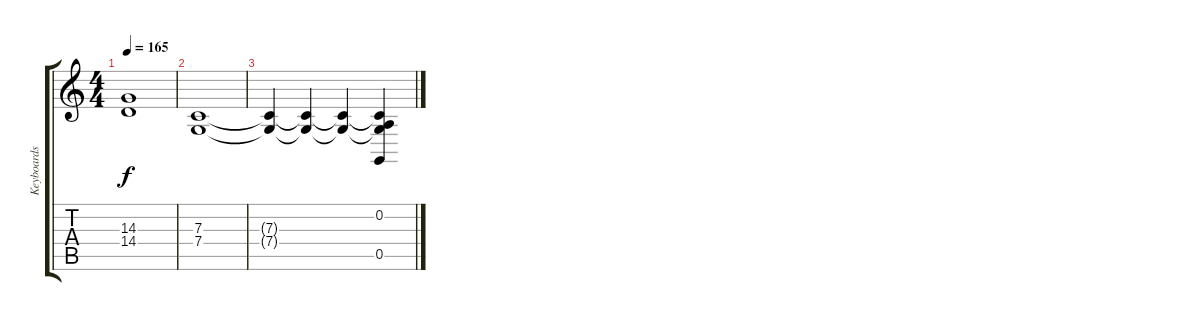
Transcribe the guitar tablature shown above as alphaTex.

\track ("Keyboards" "Keyboards") {instrument stringensemble1}
\staff {score tabs}
\tuning (D4 A3 F3 C3 G2 D2) {hide}
\ts (4 4)
\tempo 165
\clef g2
\ks c
(14.3 14.4).1{dy f} |
(7.3 7.4).1 |
(7.3{t} 7.4{t}).4{volume 10} (7.3{t} 7.4{t}).4{volume 7} (7.3{t} 7.4{t}).4{volume 4} (0.2 7.3{t} 7.4{t} 0.5).4{volume 1}
